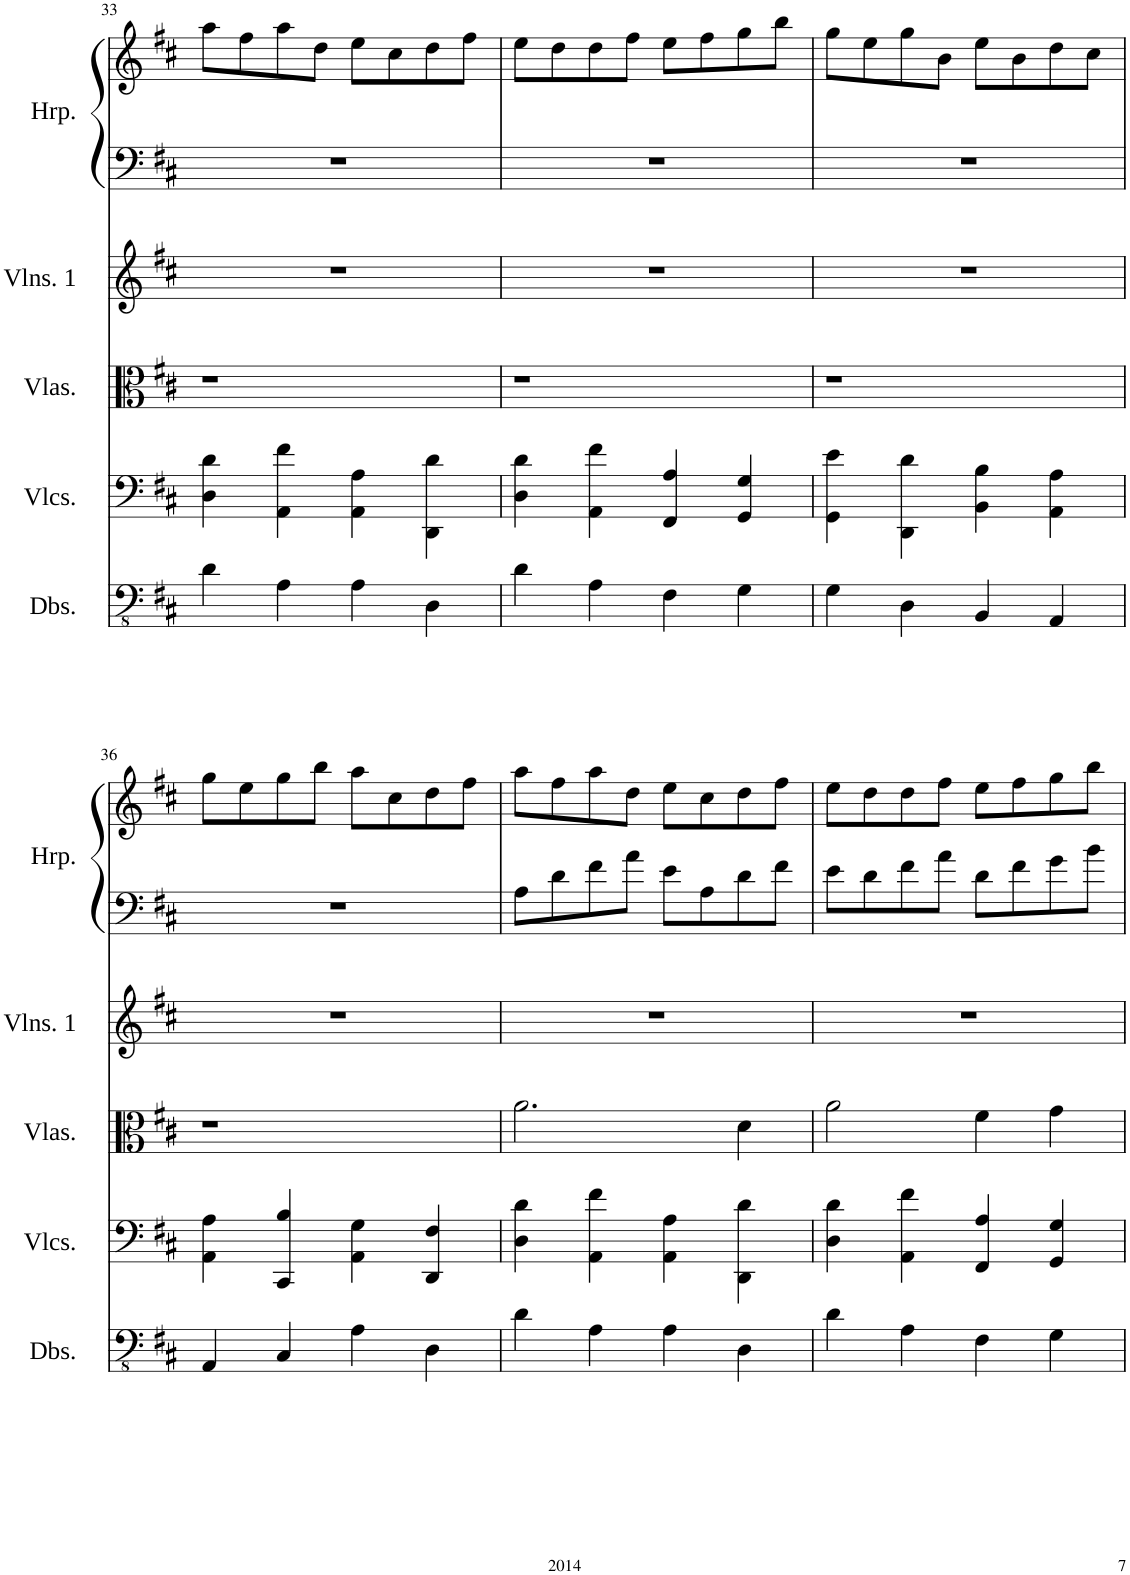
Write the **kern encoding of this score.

**kern	**kern	**kern	**kern	**kern	**kern
*part5	*part4	*part3	*part2	*part1	*part1
*staff6	*staff5	*staff4	*staff3	*staff2	*staff1
*I"Double Basses	*I"Violoncellos	*I"Violas	*I"Violins 1	*I"Harp	*
*I'Dbs.	*I'Vlcs.	*I'Vlas.	*I'Vlns. 1	*I'Hrp.	*
!!LO:PB:g=z
*clefFv4	*clefF4	*clefC3	*clefG2	*clefF4	*clefG2
*k[f#c#]	*k[f#c#]	*k[f#c#]	*k[f#c#]	*k[f#c#]	*k[f#c#]
*M4/4	*M4/4	*M4/4	*M4/4	*M4/4	*M4/4
=33	=33	=33	=33	=33	=33
4D\	4D\ 4d\	1r	1r	1r	8aa\L
.	.	.	.	.	8ff#\
4AA\	4AA\ 4f#\	.	.	.	8aa\
.	.	.	.	.	8dd\J
4AA\	4AA\ 4A\	.	.	.	8ee\L
.	.	.	.	.	8cc#\
4DD\	4DD\ 4d\	.	.	.	8dd\
.	.	.	.	.	8ff#\J
=34	=34	=34	=34	=34	=34
4D\	4D\ 4d\	1r	1r	1r	8ee\L
.	.	.	.	.	8dd\
4AA\	4AA\ 4f#\	.	.	.	8dd\
.	.	.	.	.	8ff#\J
4FF#\	4FF#/ 4A/	.	.	.	8ee\L
.	.	.	.	.	8ff#\
4GG\	4GG/ 4G/	.	.	.	8gg\
.	.	.	.	.	8bb\J
=35	=35	=35	=35	=35	=35
4GG\	4GG\ 4e\	1r	1r	1r	8gg\L
.	.	.	.	.	8ee\
4DD\	4DD\ 4d\	.	.	.	8gg\
.	.	.	.	.	8b\J
4BBB/	4BB\ 4B\	.	.	.	8ee\L
.	.	.	.	.	8b\
4AAA/	4AA\ 4A\	.	.	.	8dd\
.	.	.	.	.	8cc#\J
!!LO:LB:g=z
=36	=36	=36	=36	=36	=36
4AAA/	4AA\ 4A\	1r	1r	1r	8gg\L
.	.	.	.	.	8ee\
4CC#/	4CC#/ 4B/	.	.	.	8gg\
.	.	.	.	.	8bb\J
4AA\	4AA\ 4G\	.	.	.	8aa\L
.	.	.	.	.	8cc#\
4DD\	4DD/ 4F#/	.	.	.	8dd\
.	.	.	.	.	8ff#\J
=37	=37	=37	=37	=37	=37
4D\	4D\ 4d\	2.a\	1r	8A\L	8aa\L
.	.	.	.	8d\	8ff#\
4AA\	4AA\ 4f#\	.	.	8f#\	8aa\
.	.	.	.	8a\J	8dd\J
4AA\	4AA\ 4A\	.	.	8e\L	8ee\L
.	.	.	.	8A\	8cc#\
4DD\	4DD\ 4d\	4d\	.	8d\	8dd\
.	.	.	.	8f#\J	8ff#\J
=38	=38	=38	=38	=38	=38
4D\	4D\ 4d\	2a\	1r	8e\L	8ee\L
.	.	.	.	8d\	8dd\
4AA\	4AA\ 4f#\	.	.	8f#\	8dd\
.	.	.	.	8a\J	8ff#\J
4FF#\	4FF#/ 4A/	4f#\	.	8d\L	8ee\L
.	.	.	.	8f#\	8ff#\
4GG\	4GG/ 4G/	4g\	.	8g\	8gg\
.	.	.	.	8b\J	8bb\J
=	=	=	=	=	=
*-	*-	*-	*-	*-	*-
